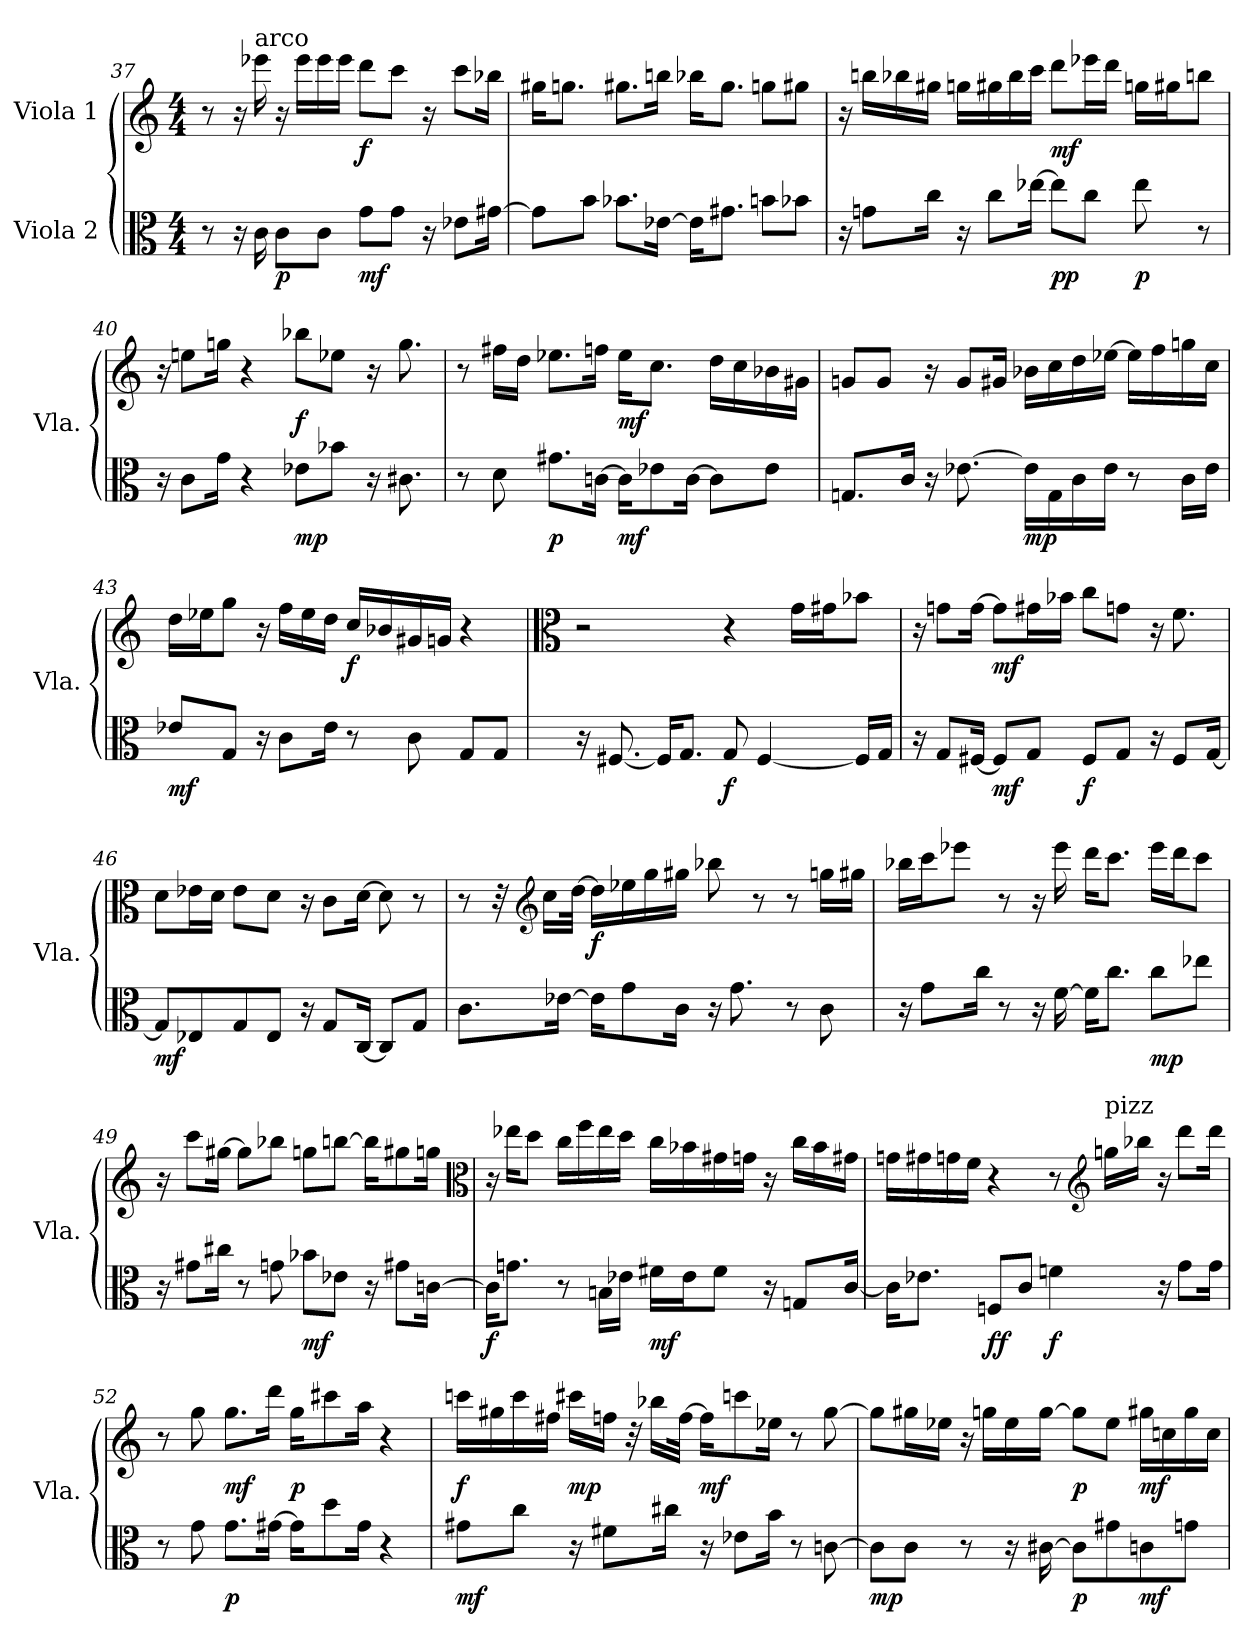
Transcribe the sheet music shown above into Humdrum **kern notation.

**kern	**dynam	**kern	**dynam
*part2	*part2	*part1	*part1
*staff2	*staff2	*staff1	*staff1
*I"Viola 2	*	*I"Viola 1	*
*I'Vla.	*	*I'Vla.	*
*clefC3	*	*clefG2	*
*k[]	*	*k[]	*
*C:	*	*C:	*
*M4/4	*	*M4/4	*
=37	=37	=37	=37
8r	.	8r	.
16r	.	16r	.
!	!	!LO:TX:a:t=arco	!
16ci\	.	16eee-Xi\	.
8ci\L	p	16r	.
.	.	16eee-i\LL	.
8ci\J	.	16eee-i\	.
.	.	16eee-i\JJ	.
8gi\L	mf	8dddi\L	f
8gi\J	.	8ccci\J	.
16r	.	16r	.
8e-Xi\L	.	8ccci\L	.
[16g#Xi\Jk	.	16bb-Xi\Jk	.
!!LO:LB:g=z
=38	=38	=38	=38
8g#i\L]	.	16gg#Xi\KL	.
.	.	8.ggni\J	.
8bi\J	.	.	.
8.b-Xi\L	.	8.gg#Xi\L	.
[16e-Xi\Jk	.	16bbni\Jk	.
16e-i\KL]	.	16bb-Xi\KL	.
8.g#Xi\J	.	8.gg#i\J	.
8bni\L	.	8ggni\L	.
8b-Xi\J	.	8gg#Xi\J	.
=39	=39	=39	=39
16r	.	16r	.
8gni\L	.	16bbni\LL	.
.	.	16bb-Xi\	.
16cci\Jk	.	16gg#Xi\JJ	.
16r	.	16ggni\LL	.
8cci\L	.	16gg#Xi\	.
.	.	16bb-i\	.
[16ee-Xi\Jk	.	16ccci\JJ	.
8ee-i\L]	pp	8dddi\L	mf
8cci\J	.	16eee-Xi\L	.
.	.	16dddi\JJ	.
8ee-i\	p	16ggni\LL	.
.	.	16gg#Xi\J	.
8r	.	8bbni\J	.
=40	=40	=40	=40
16r	.	16r	.
8ci\L	.	8eeni\L	.
16gi\Jk	.	16ggni\Jk	.
4r	.	4r	.
8e-Xi\L	mp	8bb-Xi\L	f
8b-Xi\J	.	8ee-Xi\J	.
16r	.	16r	.
8.c#Xi\	.	8.ggi\	.
!!LO:LB:g=z
=41	=41	=41	=41
8r	.	8r	.
8di\	.	16ff#Xi\LL	.
.	.	16ddi\JJ	.
8.g#Xi\L	p	8.ee-Xi\L	.
[16cni\Jk	.	16ffni\Jk	.
16ci\KL]	mf	16ee-i\KL	mf
8e-Xi\	.	8.cci\J	.
[16ci\Jk	.	.	.
8ci\L]	.	16ddi\LL	.
.	.	16cci\	.
8e-i\J	.	16b-Xi\	.
.	.	16g#Xi\JJ	.
=42	=42	=42	=42
8.Gni/L	.	8gni/L	.
.	.	8gi/J	.
16ci/Jk	.	.	.
16r	.	16r	.
[8.e-Xi\	.	8gi/L	.
.	.	16g#Xi/Jk	.
16e-i\LL]	mp	16b-Xi\LL	.
16Gi\	.	16cci\	.
16ci\	.	16ddi\	.
16e-i\JJ	.	[16ee-Xi\JJ	.
8r	.	16ee-i\LL]	.
.	.	16ffi\	.
16ci\LL	.	16ggni\	.
16e-i\JJ	.	16cci\JJ	.
=43	=43	=43	=43
8e-Xi/L	mf	16ddi\LL	.
.	.	16ee-Xi\J	.
8Gi/J	.	8ggi\J	.
16r	.	16r	.
8ci\L	.	16ffi\LL	.
.	.	16ee-i\	.
16e-i\Jk	.	16ddi\JJ	.
8r	.	16cci/LL	f
.	.	16b-Xi/	.
8ci\	.	16g#Xi/	.
.	.	16gni/JJ	.
8Gi/L	.	4r	.
8Gi/J	.	.	.
!!LO:LB:g=z
=44	=44	=44	=44
*	*	*clefC3	*
16r	.	2r	.
[8.F#Xi/	.	.	.
16F#i/KL]	.	.	.
8.Gi/J	.	.	.
8Gi/	f	4r	.
[4F#i/	.	.	.
.	.	16gi\LL	.
.	.	16g#Xi\J	.
16F#i/LL]	.	8b-Xi\J	.
16Gi/JJ	.	.	.
=45	=45	=45	=45
16r	.	16r	.
8Gi/L	.	8gni\L	.
[16F#Xi/Jk	.	[16gi\Jk	.
8F#i/L]	mf	8gi\L]	mf
8Gi/J	.	16g#Xi\L	.
.	.	16b-Xi\JJ	.
8F#i/L	f	8cci\L	.
8Gi/J	.	8gni\J	.
16r	.	16r	.
8F#i/L	.	8.fi\	.
[16Gi/Jk	.	.	.
=46	=46	=46	=46
8Gi/L]	mf	8di\L	.
8E-Xi/	.	16e-Xi\L	.
.	.	16di\JJ	.
8Gi/	.	8e-i\L	.
8E-i/J	.	8di\J	.
16r	.	16r	.
8Gi/L	.	8ci\L	.
[16Ci/Jk	.	[16di\Jk	.
8Ci/L]	.	8di\]	.
8Gi/J	.	8r	.
!!LO:LB:g=z
=47	=47	=47	=47
8.ci\L	.	8r	.
.	.	32r	.
*	*	*clefG2	*
.	.	16cci\LL	.
[16e-Xi\Jk	.	.	.
.	.	[32ddi\JJk	.
16e-i\KL]	.	16ddi\LL]	f
8gi\	.	16ee-Xi\	.
.	.	16ggi\	.
16ci\Jk	.	16gg#Xi\JJ	.
16r	.	8bb-Xi\	.
8.gi\	.	.	.
.	.	8r	.
8r	.	8r	.
8ci\	.	16ggni\LL	.
.	.	16gg#Xi\JJ	.
=48	=48	=48	=48
16r	.	16bb-Xi\LL	.
8gi\L	.	16ccci\J	.
.	.	8eee-Xi\J	.
16cci\Jk	.	.	.
8r	.	8r	.
16r	.	16r	.
[16fi\	.	16eee-i\	.
16fi\KL]	.	16dddi\KL	.
8.cci\J	.	8.ccci\J	.
8cci\L	mp	16eee-i\LL	.
.	.	16dddi\J	.
8ee-Xi\J	.	8ccci\J	.
!!LO:PB:g=z
=49	=49	=49	=49
16r	.	16r	.
8g#Xi\L	.	8ccci\L	.
16cc#Xi\Jk	.	[16gg#Xi\Jk	.
8r	.	8gg#i\L]	.
8gni\	.	8bb-Xi\J	.
8b-Xi\L	mf	8ggni\L	.
8e-Xi\J	.	[8bbni\J	.
16r	.	16bbi\KL]	.
8g#Xi\L	.	8gg#Xi\	.
[16cni\Jk	.	16ggni\Jk	.
*	*	*clefC3	*
=50	=50	=50	=50
16ci\KL]	f	16r	.
8.gni\J	.	16ee-Xi\KL	.
.	.	8ddi\J	.
8r	.	16cci\LL	.
.	.	16ffi\	.
16Bni\LL	.	16ee-i\	.
16e-Xi\JJ	.	16ddi\JJ	.
16f#Xi\LL	mf	16cci\LL	.
16e-i\J	.	16b-Xi\	.
8f#i\J	.	16g#Xi\	.
.	.	16gni\JJ	.
16r	.	16r	.
8Gni/L	.	16cci\LL	.
.	.	16b-i\	.
[16ci/Jk	.	16g#Xi\JJ	.
!!LO:LB:g=z
=51	=51	=51	=51
16ci\KL]	.	16gni\LL	.
8.e-Xi\J	.	16g#Xi\	.
.	.	16gni\	.
.	.	16fi\JJ	.
8Fni/L	ff	4r	.
8ci/J	.	.	.
4fni\	f	8r	.
*	*	*clefG2	*
!	!	!LO:TX:a:t=pizz	!
.	.	16ggni\LL	.
.	.	16bb-Xi\JJ	.
16r	.	16r	.
8gi\L	.	8dddi\L	.
16gi\Jk	.	16dddi\Jk	.
=52	=52	=52	=52
8r	.	8r	.
8gi\	.	8ggi\	.
8.gi\L	p	8.ggi\L	mf
[16g#Xi\Jk	.	16dddi\Jk	.
16g#i\KL]	.	16ggi\KL	p
8ddi\	.	8ccc#Xi\	.
16g#i\Jk	.	16aai\Jk	.
4r	.	4r	.
=53	=53	=53	=53
8g#Xi\L	mf	16cccni\LL	f
.	.	16gg#Xi\	.
8cci\J	.	16ccci\	.
.	.	16ff#Xi\JJ	.
16r	.	16ccc#Xi\LL	mp
8f#Xi\L	.	16ffni\JJ	.
.	.	32r	.
.	.	16bb-Xi\LL	.
16cc#Xi\Jk	.	.	.
.	.	[32ffi\JJk	.
16r	.	16ffi\KL]	mf
8e-Xi\L	.	8cccni\	.
16bi\Jk	.	16ee-Xi\Jk	.
8r	.	8r	.
[8cni\	.	[8gg#i\	.
!!LO:LB:g=z
=54	=54	=54	=54
8ci\L]	mp	8gg#i\L]	.
8ci\J	.	16gg#Xi\L	.
.	.	16ee-Xi\JJ	.
8r	.	16r	.
.	.	16ggni\LL	.
16r	.	16ee-i\	.
[16c#Xi\	.	[16ggi\JJ	.
8c#i\L]	p	8ggi\L]	p
8g#Xi\	.	8ee-i\J	.
8cni\	mf	16gg#Xi\LL	mf
.	.	16ccni\	.
8gni\J	.	16gg#i\	.
.	.	16cci\JJ	.
=	=	=	=
*-	*-	*-	*-
